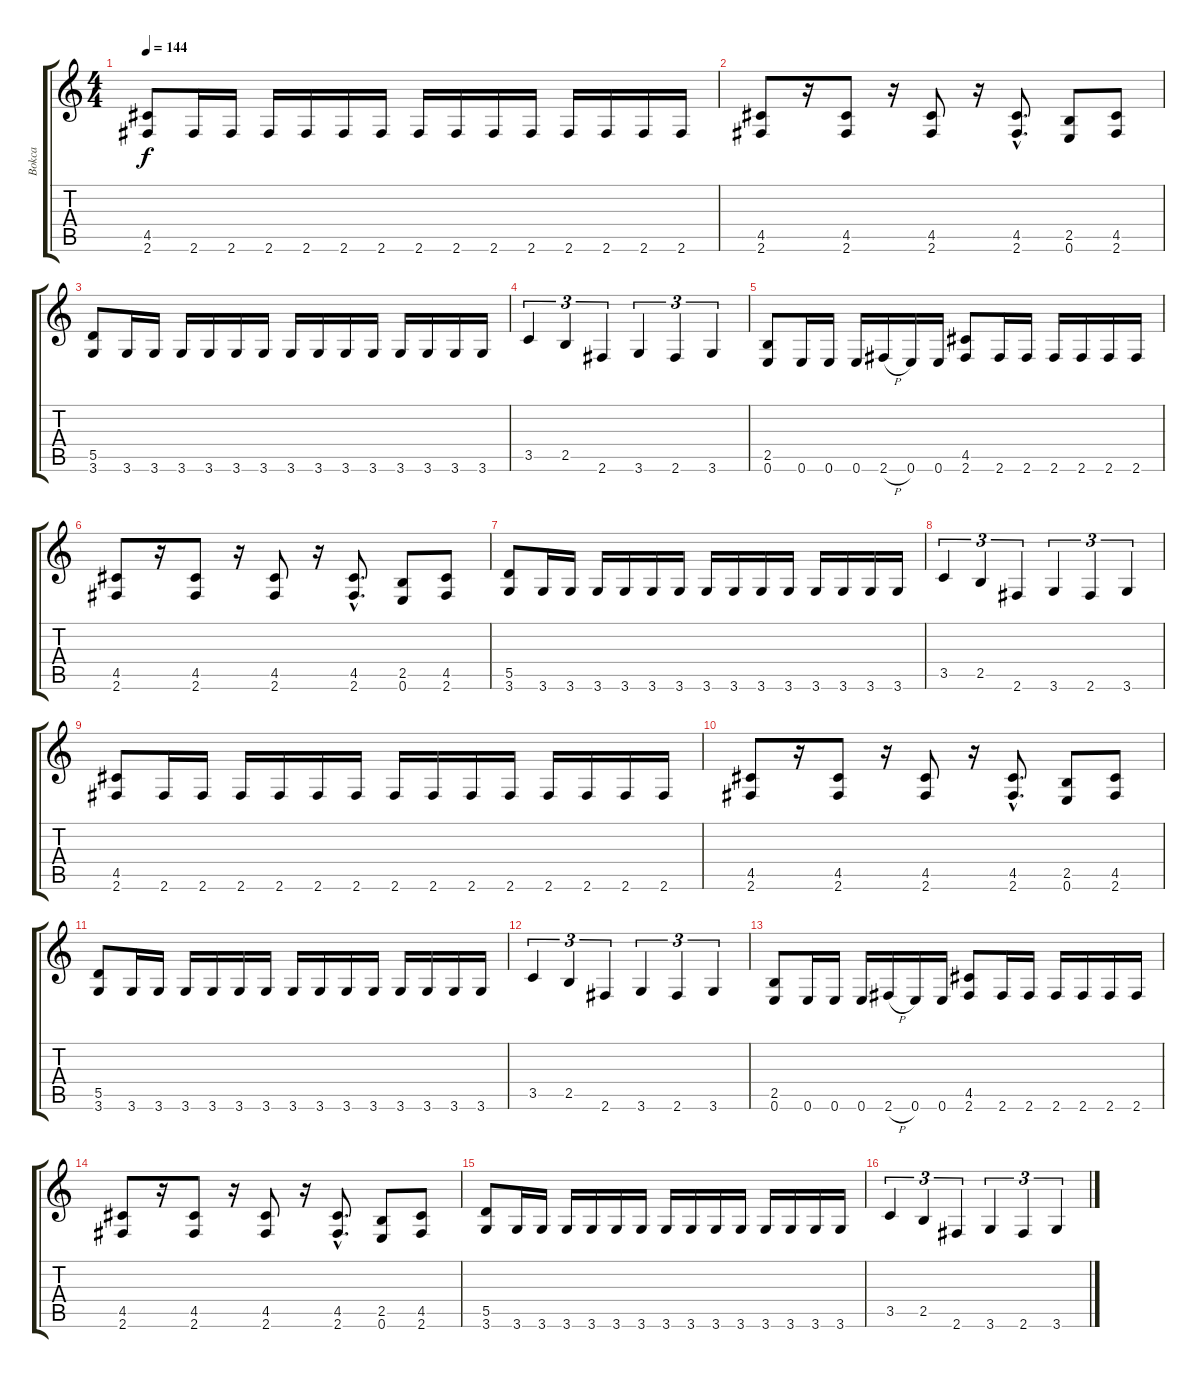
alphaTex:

\track ("Bokca" "Bokca") {instrument distortionguitar}
\staff {score tabs}
\tuning (E4 B3 G3 D3 A2 E2) {hide}
\ts (4 4)
\tempo 144
\clef g2
\ks c
(4.5 2.6).8{dy f} 2.6.16 2.6.16 2.6.16 2.6.16 2.6.16 2.6.16 2.6.16 2.6.16 2.6.16 2.6.16 2.6.16 2.6.16 2.6.16 2.6.16 |
(4.5 2.6).8 r.16 (4.5 2.6).8 r.16 (4.5 2.6).8 r.16 (4.5{hac} 2.6{hac}).8{d} (2.5 0.6).8 (4.5 2.6).8 |
(5.5 3.6).8 3.6.16 3.6.16 3.6.16 3.6.16 3.6.16 3.6.16 3.6.16 3.6.16 3.6.16 3.6.16 3.6.16 3.6.16 3.6.16 3.6.16 |
3.5.4{tu (3 2)} 2.5.4{tu (3 2)} 2.6.4{tu (3 2)} 3.6.4{tu (3 2)} 2.6.4{tu (3 2)} 3.6.4{tu (3 2)} |
(2.5 0.6).8 0.6.16 0.6.16 0.6.16 2.6{h}.16 0.6.16 0.6.16 (4.5 2.6).8 2.6.16 2.6.16 2.6.16 2.6.16 2.6.16 2.6.16 |
(4.5 2.6).8 r.16 (4.5 2.6).8 r.16 (4.5 2.6).8 r.16 (4.5{hac} 2.6{hac}).8{d} (2.5 0.6).8 (4.5 2.6).8 |
(5.5 3.6).8 3.6.16 3.6.16 3.6.16 3.6.16 3.6.16 3.6.16 3.6.16 3.6.16 3.6.16 3.6.16 3.6.16 3.6.16 3.6.16 3.6.16 |
3.5.4{tu (3 2)} 2.5.4{tu (3 2)} 2.6.4{tu (3 2)} 3.6.4{tu (3 2)} 2.6.4{tu (3 2)} 3.6.4{tu (3 2)} |
(4.5 2.6).8 2.6.16 2.6.16 2.6.16 2.6.16 2.6.16 2.6.16 2.6.16 2.6.16 2.6.16 2.6.16 2.6.16 2.6.16 2.6.16 2.6.16 |
(4.5 2.6).8 r.16 (4.5 2.6).8 r.16 (4.5 2.6).8 r.16 (4.5{hac} 2.6{hac}).8{d} (2.5 0.6).8 (4.5 2.6).8 |
(5.5 3.6).8 3.6.16 3.6.16 3.6.16 3.6.16 3.6.16 3.6.16 3.6.16 3.6.16 3.6.16 3.6.16 3.6.16 3.6.16 3.6.16 3.6.16 |
3.5.4{tu (3 2)} 2.5.4{tu (3 2)} 2.6.4{tu (3 2)} 3.6.4{tu (3 2)} 2.6.4{tu (3 2)} 3.6.4{tu (3 2)} |
(2.5 0.6).8 0.6.16 0.6.16 0.6.16 2.6{h}.16 0.6.16 0.6.16 (4.5 2.6).8 2.6.16 2.6.16 2.6.16 2.6.16 2.6.16 2.6.16 |
(4.5 2.6).8 r.16 (4.5 2.6).8 r.16 (4.5 2.6).8 r.16 (4.5{hac} 2.6{hac}).8{d} (2.5 0.6).8 (4.5 2.6).8 |
(5.5 3.6).8 3.6.16 3.6.16 3.6.16 3.6.16 3.6.16 3.6.16 3.6.16 3.6.16 3.6.16 3.6.16 3.6.16 3.6.16 3.6.16 3.6.16 |
3.5.4{tu (3 2)} 2.5.4{tu (3 2)} 2.6.4{tu (3 2)} 3.6.4{tu (3 2)} 2.6.4{tu (3 2)} 3.6.4{tu (3 2)}
